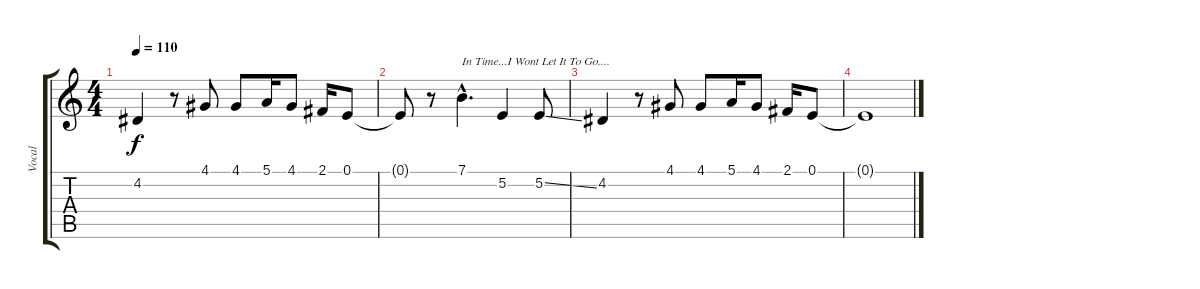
\track ("Vocal" "Vocal") {instrument violin}
\staff {score tabs}
\tuning (E4 B3 G3 D3 A2 E2) {hide}
\ts (4 4)
\tempo 110
\clef g2
\ks c
4.2.4{dy f} r.8 4.1.8 4.1.8 5.1.16 4.1.8 2.1.16 0.1.8 |
0.1{t}.8 r.8 7.1{hac}.4{d txt "In Time...I Wont Let It To Go...."} 5.2.4 5.2{ss}.8 |
4.2.4 r.8 4.1.8 4.1.8 5.1.16 4.1.8 2.1.16 0.1.8 |
0.1{t}.1{volume 0}
